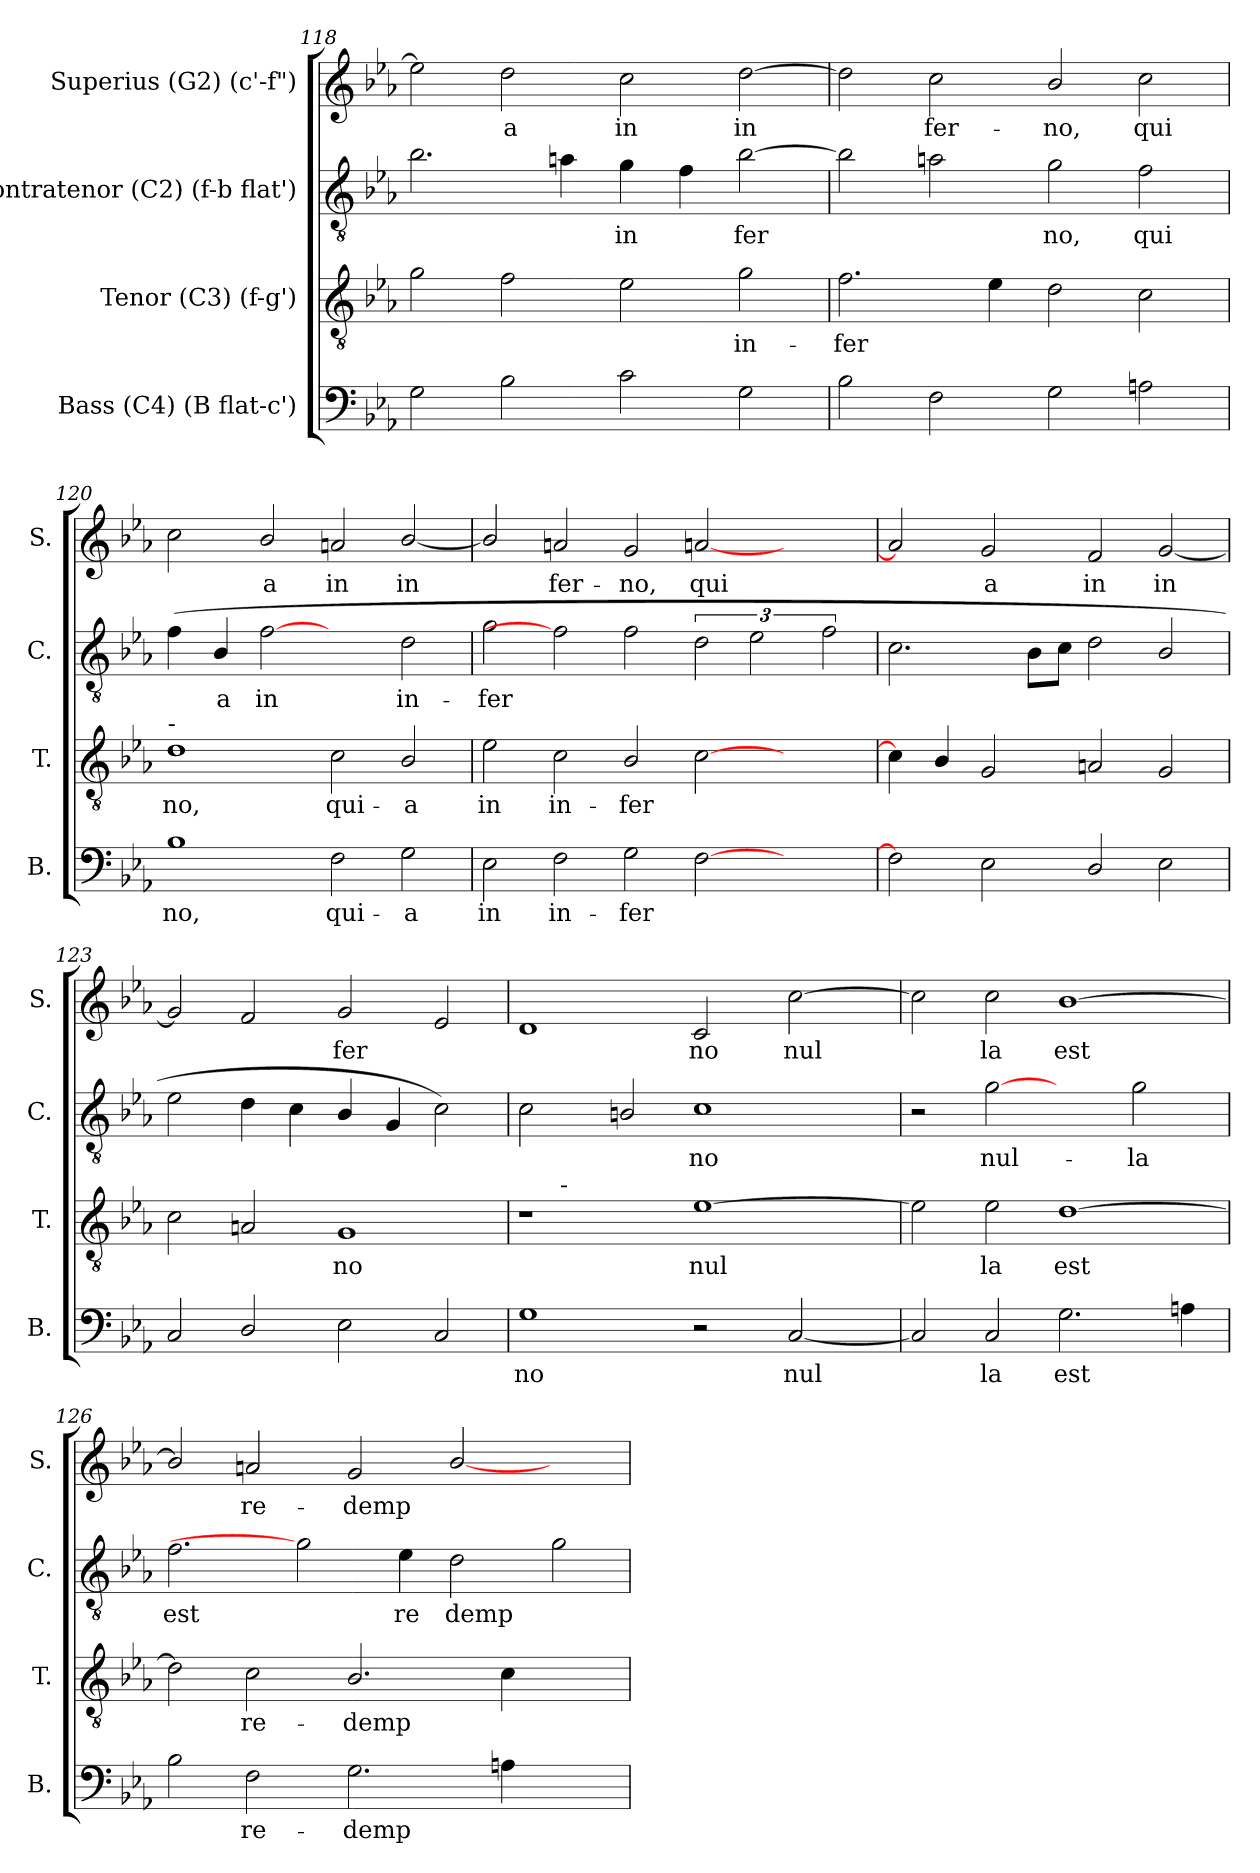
**kern	**text	**kern	**text	**kern	**text	**kern	**text
*part4	*part4	*part3	*part3	*part2	*part2	*part1	*part1
*staff4	*staff4	*staff3	*staff3	*staff2	*staff2	*staff1	*staff1
*I"Bass (C4)  (B flat-c')	*	*I"Tenor (C3)  (f-g')	*	*I"Contratenor (C2)  (f-b flat')	*	*I"Superius (G2)  (c'-f")	*
*I'B.	*	*I'T.	*	*I'C.	*	*I'S.	*
*clefF4	*	*clefGv2	*	*clefGv2	*	*clefG2	*
*k[b-e-a-]	*	*k[b-e-a-]	*	*k[b-e-a-]	*	*k[b-e-a-]	*
*E-:	*	*E-:	*	*E-:	*	*E-:	*
=118	=118	=118	=118	=118	=118	=118	=118
!	!LO:LY:b:cj	!	!LO:LY:b:cj	!	!LO:LY:b:cj	!	!LO:LY:b:cj
2G\	--	2g\	.	2.b-\	.	2ee-\]	--
!	!LO:LY:b:cj	!	!LO:LY:b:cj	!	!	!	!LO:LY:b:cj
2B-\	--	2f\	.	.	.	2dd\	-a
!	!	!	!	!	!LO:LY:b:cj	!	!
.	.	.	.	4an\	.	.	.
!	!LO:LY:b:cj	!	!LO:LY:b:cj	!	!LO:LY:b:cj	!	!LO:LY:b:cj
2c\	--	2e-\	.	4g\	in-	2cc\	in
!	!	!	!	!	!LO:LY:b:cj	!	!
.	.	.	.	4f\	--	.	.
!	!LO:LY:b:cj	!	!LO:LY:b:cj	!	!LO:LY:b:cj	!	!LO:LY:b:cj
2G\	--	2g\	in-	[>2b-\	-fer-	[>2dd\	in-
=119	=119	=119	=119	=119	=119	=119	=119
!	!LO:LY:b:cj	!	!LO:LY:b:cj	!	!LO:LY:b:cj	!	!LO:LY:b:cj
2B-\	--	2.f\	-fer-	2b-\]	--	2dd\]	--
!	!LO:LY:b:cj	!	!	!	!LO:LY:b:cj	!	!LO:LY:b:cj
2F\	--	.	.	2an\	--	2cc\	-fer-
!	!	!	!LO:LY:b:cj	!	!	!	!
.	.	4e-\	--	.	.	.	.
!	!LO:LY:b:cj	!	!LO:LY:b:cj	!	!LO:LY:b:cj	!	!LO:LY:b:cj
2G\	--	2d\	--	2g\	-no,	2b-/	-no,
!	!LO:LY:b:cj	!	!LO:LY:b:cj	!	!LO:LY:b:cj	!	!LO:LY:b:cj
2An\	--	2c\	--	2f\	qui-	2cc\	qui-
!!LO:PB:g=z
=120	=120	=120	=120	=120	=120	=120	=120
!	!	!LO:TX:a:t=-	!	!	!	!	!
!	!LO:LY:b:cj	!	!LO:LY:b:cj	!	!LO:LY:b:cj	!	!LO:LY:b:cj
1B-	-no,	1d	-no,	(<4f\	--	2cc\	--
!	!	!	!	!	!LO:LY:b:cj	!	!
.	.	.	.	4B-/	-a	.	.
!	!	!	!	!	!LO:LY:b:cj	!	!LO:LY:b:cj
.	.	.	.	[2f	in	2b-/	-a
!	!LO:LY:b:cj	!	!LO:LY:b:cj	!	!	!	!LO:LY:b:cj
2F\	qui-	2c\	qui-	2ryy	.	2an/	in
!	!LO:LY:b:cj	!	!LO:LY:b:cj	!	!LO:LY:b:cj	!	!LO:LY:b:cj
2G\	-a	2B-/	-a	2d\	in-	[<2b-/	in-
=121	=121	=121	=121	=121	=121	=121	=121
!	!LO:LY:b:cj	!	!LO:LY:b:cj	!	!LO:LY:b:cj	!	!LO:LY:b:cj
2E-\	in	2e-\	in	2g\	-fer-	2b-/]	--
!	!LO:LY:b:cj	!	!LO:LY:b:cj	!	!	!	!LO:LY:b:cj
2F\	in-	2c\	in-	2f]	.	2an/	-fer-
!	!LO:LY:b:cj	!	!LO:LY:b:cj	!	!LO:LY:b:cj	!	!LO:LY:b:cj
2G\	-fer-	2B-/	-fer-	2f\	--	2g/	-no,
!	!LO:LY:b:cj	!	!LO:LY:b:cj	!	!LO:LY:b:cj	!	!LO:LY:b:cj
[>2F\	--	[>2c\	--	3d\	--	[<2an/	qui-
!	!	!	!	!	!LO:LY:b:cj	!	!
.	.	.	.	3e-\	--	.	.
2ryy	.	2ryy	.	.	.	2ryy	.
!	!	!	!	!	!LO:LY:b:cj	!	!
.	.	.	.	3f\	--	.	.
=122	=122	=122	=122	=122	=122	=122	=122
!	!LO:LY:b:cj	!	!LO:LY:b:cj	!	!LO:LY:b:cj	!	!LO:LY:b:cj
2F\]	--	4c\]	--	2.c\	--	2an/]	--
!	!	!	!LO:LY:b:cj	!	!	!	!
.	.	4B-/	--	.	.	.	.
!	!LO:LY:b:cj	!	!LO:LY:b:cj	!	!	!	!LO:LY:b:cj
2E-\	--	2G/	--	.	.	2g/	-a
!	!	!	!	!	!LO:LY:b:cj	!	!
.	.	.	.	8B-\L	--	.	.
!	!	!	!	!	!LO:LY:b:cj	!	!
.	.	.	.	8c\J	--	.	.
!	!LO:LY:b:cj	!	!LO:LY:b:cj	!	!LO:LY:b:cj	!	!LO:LY:b:cj
2D/	--	2An/	--	2d\	--	2f/	in
!	!LO:LY:b:cj	!	!LO:LY:b:cj	!	!LO:LY:b:cj	!	!LO:LY:b:cj
2E-\	--	2G/	--	2B-/	--	[<2g/	in-
=123	=123	=123	=123	=123	=123	=123	=123
!	!LO:LY:b:cj	!	!LO:LY:b:cj	!	!LO:LY:b:cj	!	!LO:LY:b:cj
2C/	--	2c\	--	2e-\	--	2g/]	--
!	!LO:LY:b:cj	!	!LO:LY:b:cj	!	!LO:LY:b:cj	!	!LO:LY:b:cj
2D/	--	2An/	--	4d\	--	2f/	--
!	!	!	!	!	!LO:LY:b:cj	!	!
.	.	.	.	4c\	--	.	.
!	!LO:LY:b:cj	!	!LO:LY:b:cj	!	!LO:LY:b:cj	!	!LO:LY:b:cj
2E-\	--	1G	-no	4B-/	--	2g/	-fer-
!	!	!	!	!	!LO:LY:b:cj	!	!
.	.	.	.	4G/	--	.	.
!	!LO:LY:b:cj	!	!	!	!LO:LY:b:cj	!	!LO:LY:b:cj
2C/	--	.	.	2c\)	--	2e-/	--
!!LO:LB:g=z
=124	=124	=124	=124	=124	=124	=124	=124
!	!LO:LY:b:cj	!	!	!	!LO:LY:b:cj	!	!LO:LY:b:cj
*	*	*^	*	*	*	*	*
1G	-no	1r	8ryy	.	2c\	--	1d	--
.	.	.	64ryy	.	.	.	.	.
!	!	!	!LO:TX:a:t=-	!	!	!	!	!
.	.	.	1ryy	.	.	.	.	.
!	!	!	!	!	!	!LO:LY:b:cj	!	!
.	.	.	.	.	2Bn/	--	.	.
!	!	!	!	!LO:LY:b:cj	!	!LO:LY:b:cj	!	!LO:LY:b:cj
2r	.	[>1e-	.	nul-	1c	-no	2c/	-no
.	.	.	2ryy	.	.	.	.	.
!	!LO:LY:b:cj	!	!	!	!	!	!	!LO:LY:b:cj
[<2C/	nul-	.	.	.	.	.	[>2cc\	nul-
.	.	.	4ryy	.	.	.	.	.
.	.	.	16..ryy	.	.	.	.	.
=125	=125	=125	=125	=125	=125	=125	=125	=125
!	!LO:LY:b:cj	!	!	!LO:LY:b:cj	!	!	!	!LO:LY:b:cj
*	*	*v	*v	*	*	*	*	*
2C/]	--	2e-\]	--	2r	.	2cc\]	--
!	!LO:LY:b:cj	!	!LO:LY:b:cj	!	!LO:LY:b:cj	!	!LO:LY:b:cj
2C/	-la	2e-\	-la	[2g	nul-	2cc\	-la
!	!LO:LY:b:cj	!	!LO:LY:b:cj	!	!	!	!LO:LY:b:cj
2.G\	est	[>1d	est	2ryy	.	[<1b-	est
!	!	!	!	!	!LO:LY:b:cj	!	!
.	.	.	.	2g\	-la	.	.
!	!LO:LY:b:cj	!	!	!	!	!	!
4An\	.	.	.	.	.	.	.
=126	=126	=126	=126	=126	=126	=126	=126
!	!LO:LY:b:cj	!	!LO:LY:b:cj	!	!LO:LY:b:cj	!	!LO:LY:b:cj
2B-\	.	2d\]	.	2.f\	est	2b-/]	.
!	!LO:LY:b:cj	!	!LO:LY:b:cj	!	!	!	!LO:LY:b:cj
2F\	re-	2c\	re-	.	.	2an/	re-
.	.	.	.	2g]	.	.	.
!	!LO:LY:b:cj	!	!LO:LY:b:cj	!	!	!	!LO:LY:b:cj
2.G\	-demp-	2.B-/	-demp-	.	.	2g/	-demp-
!	!	!	!	!	!LO:LY:b:cj	!	!
.	.	.	.	4e-\	re	.	.
!	!	!	!	!	!LO:LY:b:cj	!	!LO:LY:b:cj
.	.	.	.	2d\	demp-	[<2b-/	--
!	!LO:LY:b:cj	!	!LO:LY:b:cj	!	!	!	!
4An\	--	4c\	--	.	.	.	.
!	!	!	!	!	!LO:LY:b:cj	!	!
2ryy	.	2ryy	.	2g\	--	2ryy	.
=	=	=	=	=	=	=	=
*-	*-	*-	*-	*-	*-	*-	*-
